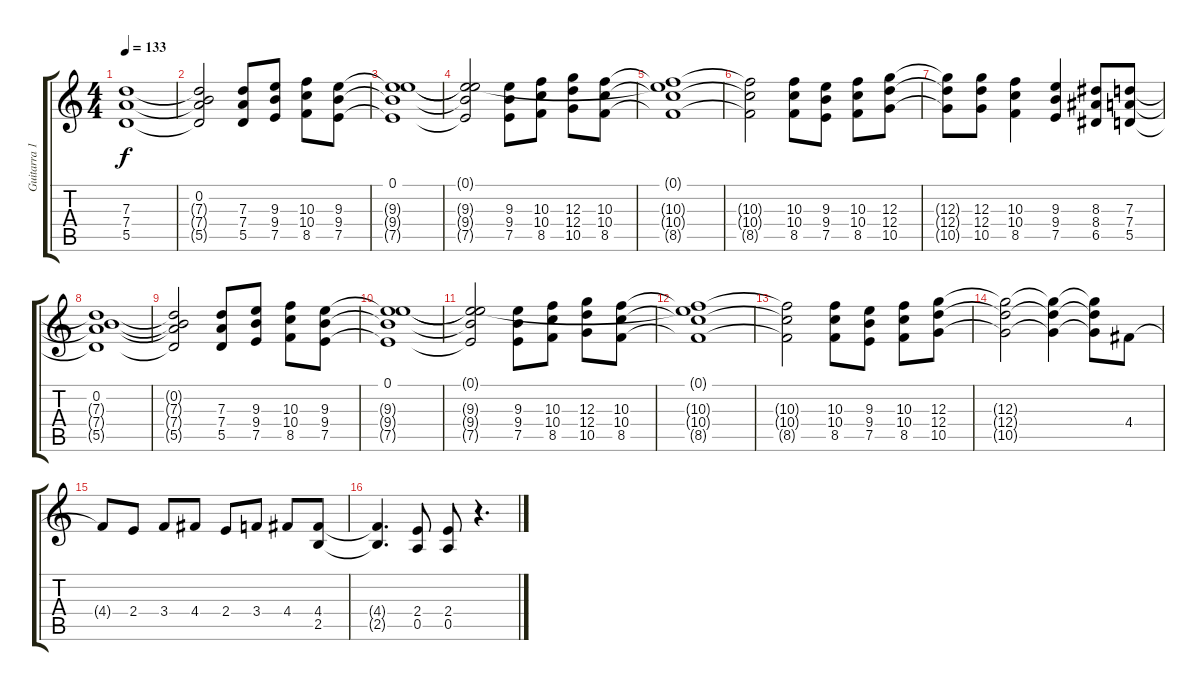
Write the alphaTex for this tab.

\track ("Guitarra 1" "Guitarra 1") {instrument distortionguitar}
\staff {score tabs}
\tuning (E4 B3 G3 D3 A2 E2) {hide}
\ts (4 4)
\tempo 133
\clef g2
\ks c
(7.3 7.4 5.5).1{dy f instrument distortionguitar} |
(0.2 7.3{t} 7.4{t} 5.5{t}).2 (7.3 7.4 5.5).8 (9.3 9.4 7.5).8 (10.3 10.4 8.5).8 (9.3 9.4 7.5).8 |
(0.1 9.3{t} 9.4{t} 7.5{t}).1 |
(0.1{t} 9.3{t} 9.4{t} 7.5{t}).2 (9.3 9.4 7.5).8 (10.3 10.4 8.5).8 (12.3 12.4 10.5).8 (10.3 10.4 8.5).8 |
(0.1{t} 10.3{t} 10.4{t} 8.5{t}).1 |
(10.3{t} 10.4{t} 8.5{t}).2 (10.3 10.4 8.5).8 (9.3 9.4 7.5).8 (10.3 10.4 8.5).8 (12.3 12.4 10.5).8 |
(12.3{t} 12.4{t} 10.5{t}).8 (12.3 12.4 10.5).8 (10.3 10.4 8.5).4 (9.3 9.4 7.5).4 (8.3 8.4 6.5).8 (7.3 7.4 5.5).8 |
(0.2 7.3{t} 7.4{t} 5.5{t}).1 |
(0.2{t} 7.3{t} 7.4{t} 5.5{t}).2 (7.3 7.4 5.5).8 (9.3 9.4 7.5).8 (10.3 10.4 8.5).8 (9.3 9.4 7.5).8 |
(0.1 9.3{t} 9.4{t} 7.5{t}).1 |
(0.1{t} 9.3{t} 9.4{t} 7.5{t}).2 (9.3 9.4 7.5).8 (10.3 10.4 8.5).8 (12.3 12.4 10.5).8 (10.3 10.4 8.5).8 |
(0.1{t} 10.3{t} 10.4{t} 8.5{t}).1 |
(10.3{t} 10.4{t} 8.5{t}).2 (10.3 10.4 8.5).8 (9.3 9.4 7.5).8 (10.3 10.4 8.5).8 (12.3 12.4 10.5).8 |
(12.3{t} 12.4{t} 10.5{t}).2 (12.3{t} 12.4{t} 10.5{t}).4 (12.3{t} 12.4{t} 10.5{t}).8 4.4.8 |
4.4{t}.8 2.4.8 3.4.8 4.4.8 2.4.8 3.4.8 4.4.8 (4.4 2.5).8 |
(4.4{t} 2.5{t}).4{d} (2.4 0.5).8 (2.4 0.5).8 r.4{d}
